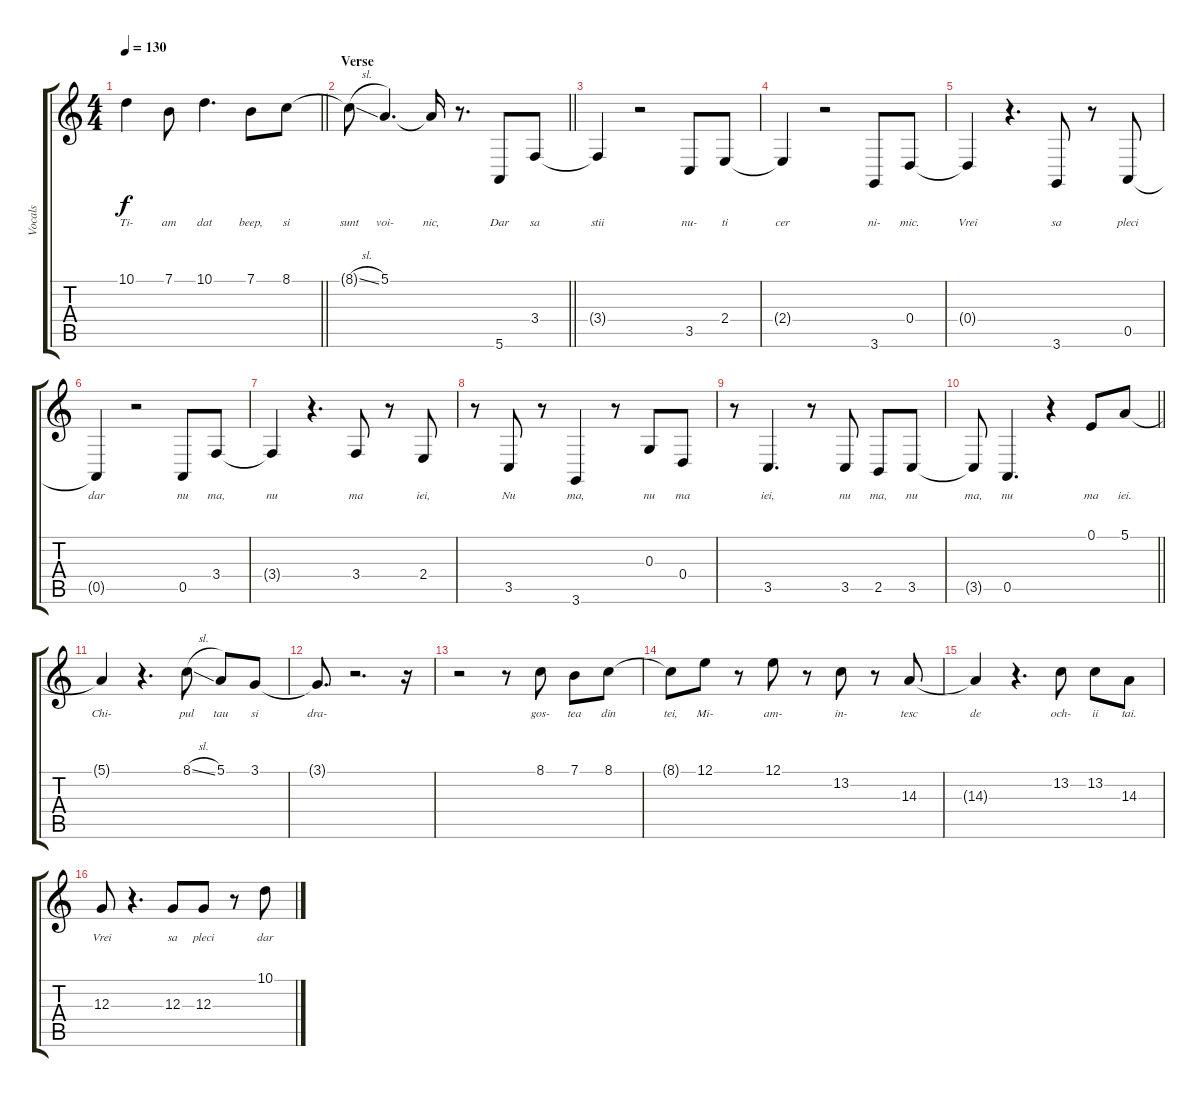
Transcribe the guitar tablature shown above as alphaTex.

\track ("Vocals" "Vocals") {instrument lead2sawtooth}
\staff {score tabs}
\tuning (E4 B3 G3 D3 A2 E2) {hide}
\ts (4 4)
\tempo 130
\clef g2
\barLineRight lightlight
\ks c
10.1{t}.4{lyrics (0 "Ti-") lyrics (1 "") lyrics (2 "") lyrics (3 "") lyrics (4 "") dy f} 7.1.8{lyrics (0 "am") lyrics (1 "") lyrics (2 "") lyrics (3 "") lyrics (4 "")} 10.1.4{d lyrics (0 "dat") lyrics (1 "") lyrics (2 "") lyrics (3 "") lyrics (4 "")} 7.1.8{lyrics (0 "beep,") lyrics (1 "") lyrics (2 "") lyrics (3 "") lyrics (4 "")} 8.1.8{lyrics (0 "si") lyrics (1 "") lyrics (2 "") lyrics (3 "") lyrics (4 "")} |
\section ("" "Verse")
\barLineRight lightlight
8.1{sl t}.8{lyrics (0 "sunt") lyrics (1 "") lyrics (2 "") lyrics (3 "") lyrics (4 "")} 5.1.4{d lyrics (0 "voi-") lyrics (1 "") lyrics (2 "") lyrics (3 "") lyrics (4 "")} 5.1{t}.16{lyrics (0 "nic,") lyrics (1 "") lyrics (2 "") lyrics (3 "") lyrics (4 "")} r.8{d} 5.6.8{lyrics (0 "Dar") lyrics (1 "") lyrics (2 "") lyrics (3 "") lyrics (4 "")} 3.4.8{lyrics (0 "sa") lyrics (1 "") lyrics (2 "") lyrics (3 "") lyrics (4 "")} |
3.4{t}.4{lyrics (0 "stii") lyrics (1 "") lyrics (2 "") lyrics (3 "") lyrics (4 "")} r.2 3.5.8{lyrics (0 "nu-") lyrics (1 "") lyrics (2 "") lyrics (3 "") lyrics (4 "")} 2.4.8{lyrics (0 "ti") lyrics (1 "") lyrics (2 "") lyrics (3 "") lyrics (4 "")} |
2.4{t}.4{lyrics (0 "cer") lyrics (1 "") lyrics (2 "") lyrics (3 "") lyrics (4 "")} r.2 3.6.8{lyrics (0 "ni-") lyrics (1 "") lyrics (2 "") lyrics (3 "") lyrics (4 "")} 0.4.8{lyrics (0 "mic.") lyrics (1 "") lyrics (2 "") lyrics (3 "") lyrics (4 "")} |
0.4{t}.4{lyrics (0 "Vrei") lyrics (1 "") lyrics (2 "") lyrics (3 "") lyrics (4 "")} r.4{d} 3.6.8{lyrics (0 "sa") lyrics (1 "") lyrics (2 "") lyrics (3 "") lyrics (4 "")} r.8 0.5.8{lyrics (0 "pleci") lyrics (1 "") lyrics (2 "") lyrics (3 "") lyrics (4 "")} |
0.5{t}.4{lyrics (0 "dar") lyrics (1 "") lyrics (2 "") lyrics (3 "") lyrics (4 "")} r.2 0.5.8{lyrics (0 "nu") lyrics (1 "") lyrics (2 "") lyrics (3 "") lyrics (4 "")} 3.4.8{lyrics (0 "ma,") lyrics (1 "") lyrics (2 "") lyrics (3 "") lyrics (4 "")} |
3.4{t}.4{lyrics (0 "nu") lyrics (1 "") lyrics (2 "") lyrics (3 "") lyrics (4 "")} r.4{d} 3.4.8{lyrics (0 "ma") lyrics (1 "") lyrics (2 "") lyrics (3 "") lyrics (4 "")} r.8 2.4.8{lyrics (0 "iei,") lyrics (1 "") lyrics (2 "") lyrics (3 "") lyrics (4 "")} |
r.8 3.5.8{lyrics (0 "Nu") lyrics (1 "") lyrics (2 "") lyrics (3 "") lyrics (4 "")} r.8 3.6.4{lyrics (0 "ma,") lyrics (1 "") lyrics (2 "") lyrics (3 "") lyrics (4 "")} r.8 0.3.8{lyrics (0 "nu") lyrics (1 "") lyrics (2 "") lyrics (3 "") lyrics (4 "")} 0.4.8{lyrics (0 "ma") lyrics (1 "") lyrics (2 "") lyrics (3 "") lyrics (4 "")} |
r.8 3.5.4{d lyrics (0 "iei,") lyrics (1 "") lyrics (2 "") lyrics (3 "") lyrics (4 "")} r.8 3.5.8{lyrics (0 "nu") lyrics (1 "") lyrics (2 "") lyrics (3 "") lyrics (4 "")} 2.5.8{lyrics (0 "ma,") lyrics (1 "") lyrics (2 "") lyrics (3 "") lyrics (4 "")} 3.5.8{lyrics (0 "nu") lyrics (1 "") lyrics (2 "") lyrics (3 "") lyrics (4 "")} |
\barLineRight lightlight
3.5{t}.8{lyrics (0 "ma,") lyrics (1 "") lyrics (2 "") lyrics (3 "") lyrics (4 "")} 0.5.4{d lyrics (0 "nu") lyrics (1 "") lyrics (2 "") lyrics (3 "") lyrics (4 "")} r.4 0.1.8{lyrics (0 "ma") lyrics (1 "") lyrics (2 "") lyrics (3 "") lyrics (4 "")} 5.1.8{lyrics (0 "iei.") lyrics (1 "") lyrics (2 "") lyrics (3 "") lyrics (4 "")} |
5.1{t}.4{lyrics (0 "Chi-") lyrics (1 "") lyrics (2 "") lyrics (3 "") lyrics (4 "")} r.4{d} 8.1{sl}.8{lyrics (0 "pul") lyrics (1 "") lyrics (2 "") lyrics (3 "") lyrics (4 "")} 5.1.8{lyrics (0 "tau") lyrics (1 "") lyrics (2 "") lyrics (3 "") lyrics (4 "")} 3.1.8{lyrics (0 "si") lyrics (1 "") lyrics (2 "") lyrics (3 "") lyrics (4 "")} |
3.1{t}.8{d lyrics (0 "dra-") lyrics (1 "") lyrics (2 "") lyrics (3 "") lyrics (4 "")} r.2{d} r.16 |
r.2 r.8 8.1.8{lyrics (0 "gos-") lyrics (1 "") lyrics (2 "") lyrics (3 "") lyrics (4 "")} 7.1.8{lyrics (0 "tea") lyrics (1 "") lyrics (2 "") lyrics (3 "") lyrics (4 "")} 8.1.8{lyrics (0 "din") lyrics (1 "") lyrics (2 "") lyrics (3 "") lyrics (4 "")} |
8.1{t}.8{lyrics (0 "tei,") lyrics (1 "") lyrics (2 "") lyrics (3 "") lyrics (4 "")} 12.1.8{lyrics (0 "Mi-") lyrics (1 "") lyrics (2 "") lyrics (3 "") lyrics (4 "")} r.8 12.1.8{lyrics (0 "am-") lyrics (1 "") lyrics (2 "") lyrics (3 "") lyrics (4 "")} r.8 13.2.8{lyrics (0 "in-") lyrics (1 "") lyrics (2 "") lyrics (3 "") lyrics (4 "")} r.8 14.3.8{lyrics (0 "tesc") lyrics (1 "") lyrics (2 "") lyrics (3 "") lyrics (4 "")} |
14.3{t}.4{lyrics (0 "de") lyrics (1 "") lyrics (2 "") lyrics (3 "") lyrics (4 "")} r.4{d} 13.2.8{lyrics (0 "och-") lyrics (1 "") lyrics (2 "") lyrics (3 "") lyrics (4 "")} 13.2.8{lyrics (0 "ii") lyrics (1 "") lyrics (2 "") lyrics (3 "") lyrics (4 "")} 14.3.8{lyrics (0 "tai.") lyrics (1 "") lyrics (2 "") lyrics (3 "") lyrics (4 "")} |
12.3.8{lyrics (0 "Vrei") lyrics (1 "") lyrics (2 "") lyrics (3 "") lyrics (4 "")} r.4{d} 12.3.8{lyrics (0 "sa") lyrics (1 "") lyrics (2 "") lyrics (3 "") lyrics (4 "")} 12.3.8{lyrics (0 "pleci") lyrics (1 "") lyrics (2 "") lyrics (3 "") lyrics (4 "")} r.8 10.1.8{lyrics (0 "dar") lyrics (1 "") lyrics (2 "") lyrics (3 "") lyrics (4 "")}
